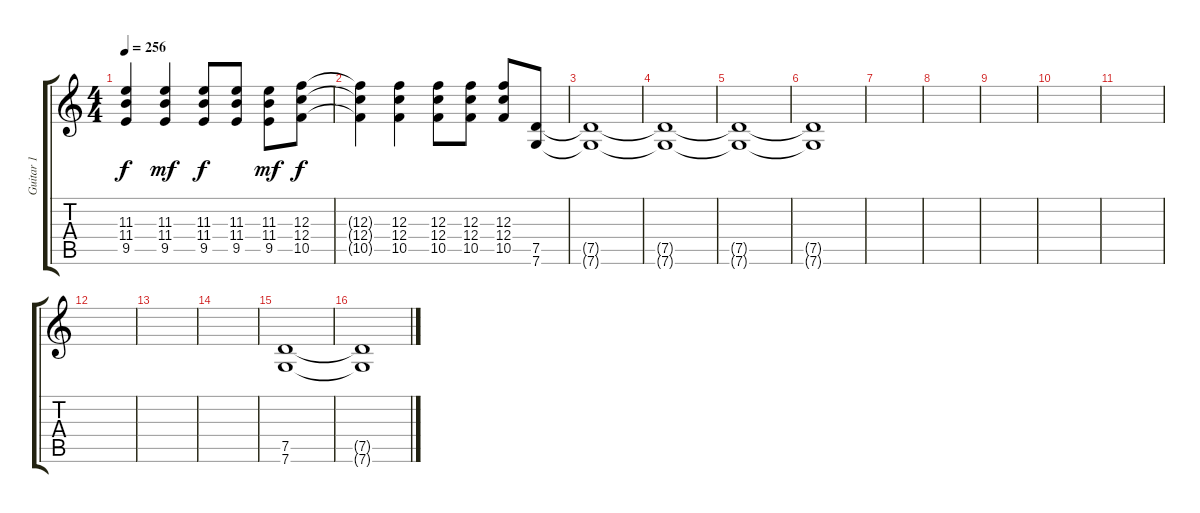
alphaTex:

\track ("Guitar 1" "Guitar 1") {instrument overdrivenguitar}
\staff {score tabs}
\tuning (D4 A3 F3 C3 G2 C2) {hide}
\ts (4 4)
\tempo 256
\clef g2
\ks c
(11.3{t} 11.4{t} 9.5{t}).4{dy f} (11.3 11.4 9.5).4{dy mf} (11.3 11.4 9.5).8{dy f} (11.3 11.4 9.5).8 (11.3 11.4 9.5).8{dy mf} (12.3 12.4 10.5).8{dy f} |
(12.3{t} 12.4{t} 10.5{t}).4 (12.3 12.4 10.5).4 (12.3 12.4 10.5).8 (12.3 12.4 10.5).8 (12.3 12.4 10.5).8 (7.5 7.6).8 |
(7.5{t} 7.6{t}).1 |
(7.5{t} 7.6{t}).1 |
(7.5{t} 7.6{t}).1 |
(7.5{t} 7.6{t}).1 |
|
|
|
|
|
|
|
|
(7.5 7.6).1 |
(7.5{t} 7.6{t}).1
